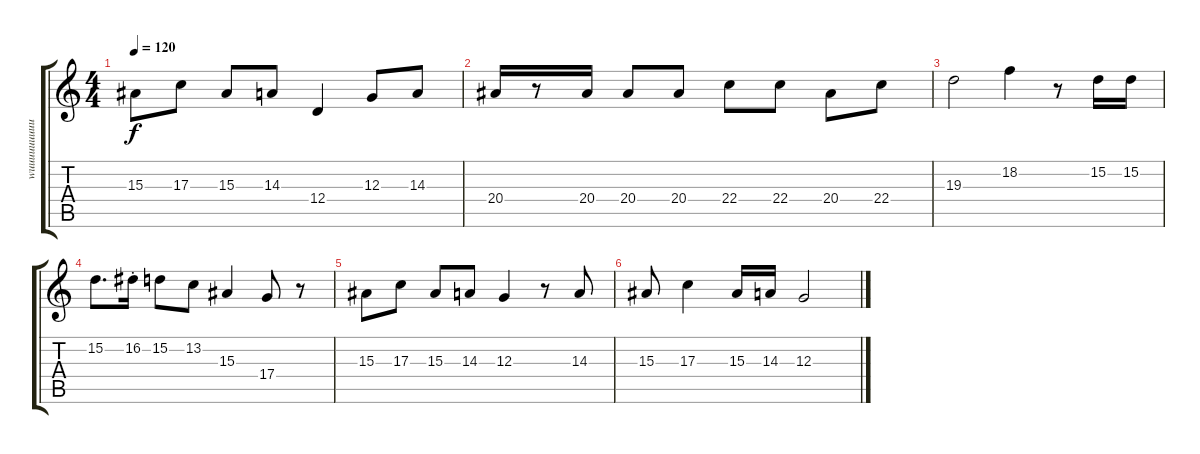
\track ("wuuuuuuuuuu" "wuuuuuuuuu") {instrument bagpipe}
\staff {score tabs}
\tuning (E4 B3 G3 D3 A2 E2) {hide}
\ts (4 4)
\tempo 120
\clef g2
\ks c
15.3.8{dy f} 17.3.8 15.3.8 14.3.8 12.4.4 12.3.8 14.3.8 |
20.4.16 r.8 20.4.16 20.4.8 20.4.8 22.4.8 22.4.8 20.4.8 22.4.8 |
19.3.2 18.2.4 r.8 15.2.16 15.2.16 |
15.2.8{d} 16.2{st}.16 15.2.8 13.2.8 15.3.4 17.4.8 r.8 |
15.3.8 17.3.8 15.3.8 14.3.8 12.3.4 r.8 14.3.8 |
15.3.8 17.3.4 15.3.16 14.3.16 12.3.2
